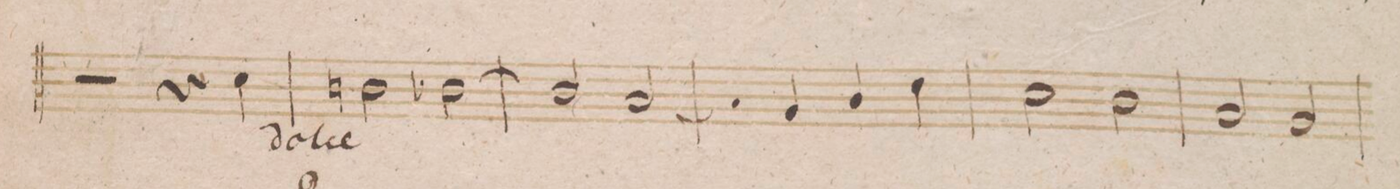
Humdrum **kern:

**kern	**dynam
*I"Oboe 1mo	*
*clefG2	*
*k[b-]	*
*met(c)	*
*M4/4	*
2r	.
4r	.
4cc\	.
=146	=146
2bn\	.
[>2b-X\	.
=147	=147
2b-/]	.
[<2a/	.
=148	=148
4a/]	.
4g/	.
4b-/	.
4dd\	.
=149	=149
2cc\	.
2b-\	.
=150	=150
2a/	.
2g/	.
=151	=151
*-	*-
